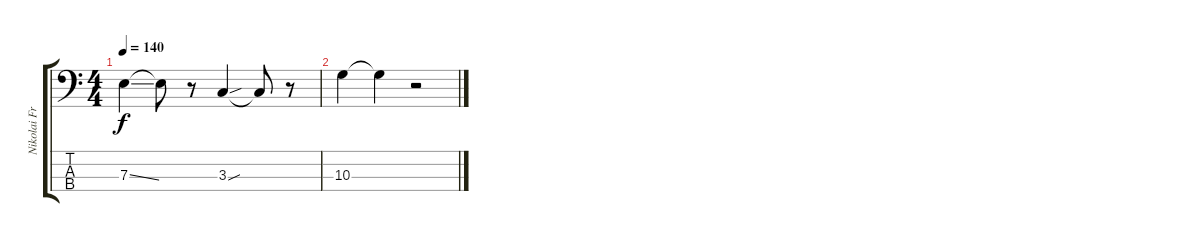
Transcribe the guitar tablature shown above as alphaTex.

\track ("Nikolai Fraiture" "Nikolai Fr") {instrument electricbassfinger}
\staff {score tabs}
\tuning (G2 D2 A1 E1) {hide}
\ts (4 4)
\tempo 140
\clef f4
\ks c
7.3{ss}.4{dy f} 7.3{t}.8 r.8 3.3{sou}.4 3.3{t}.8 r.8 |
10.3.4 10.3{t}.4 r.2
